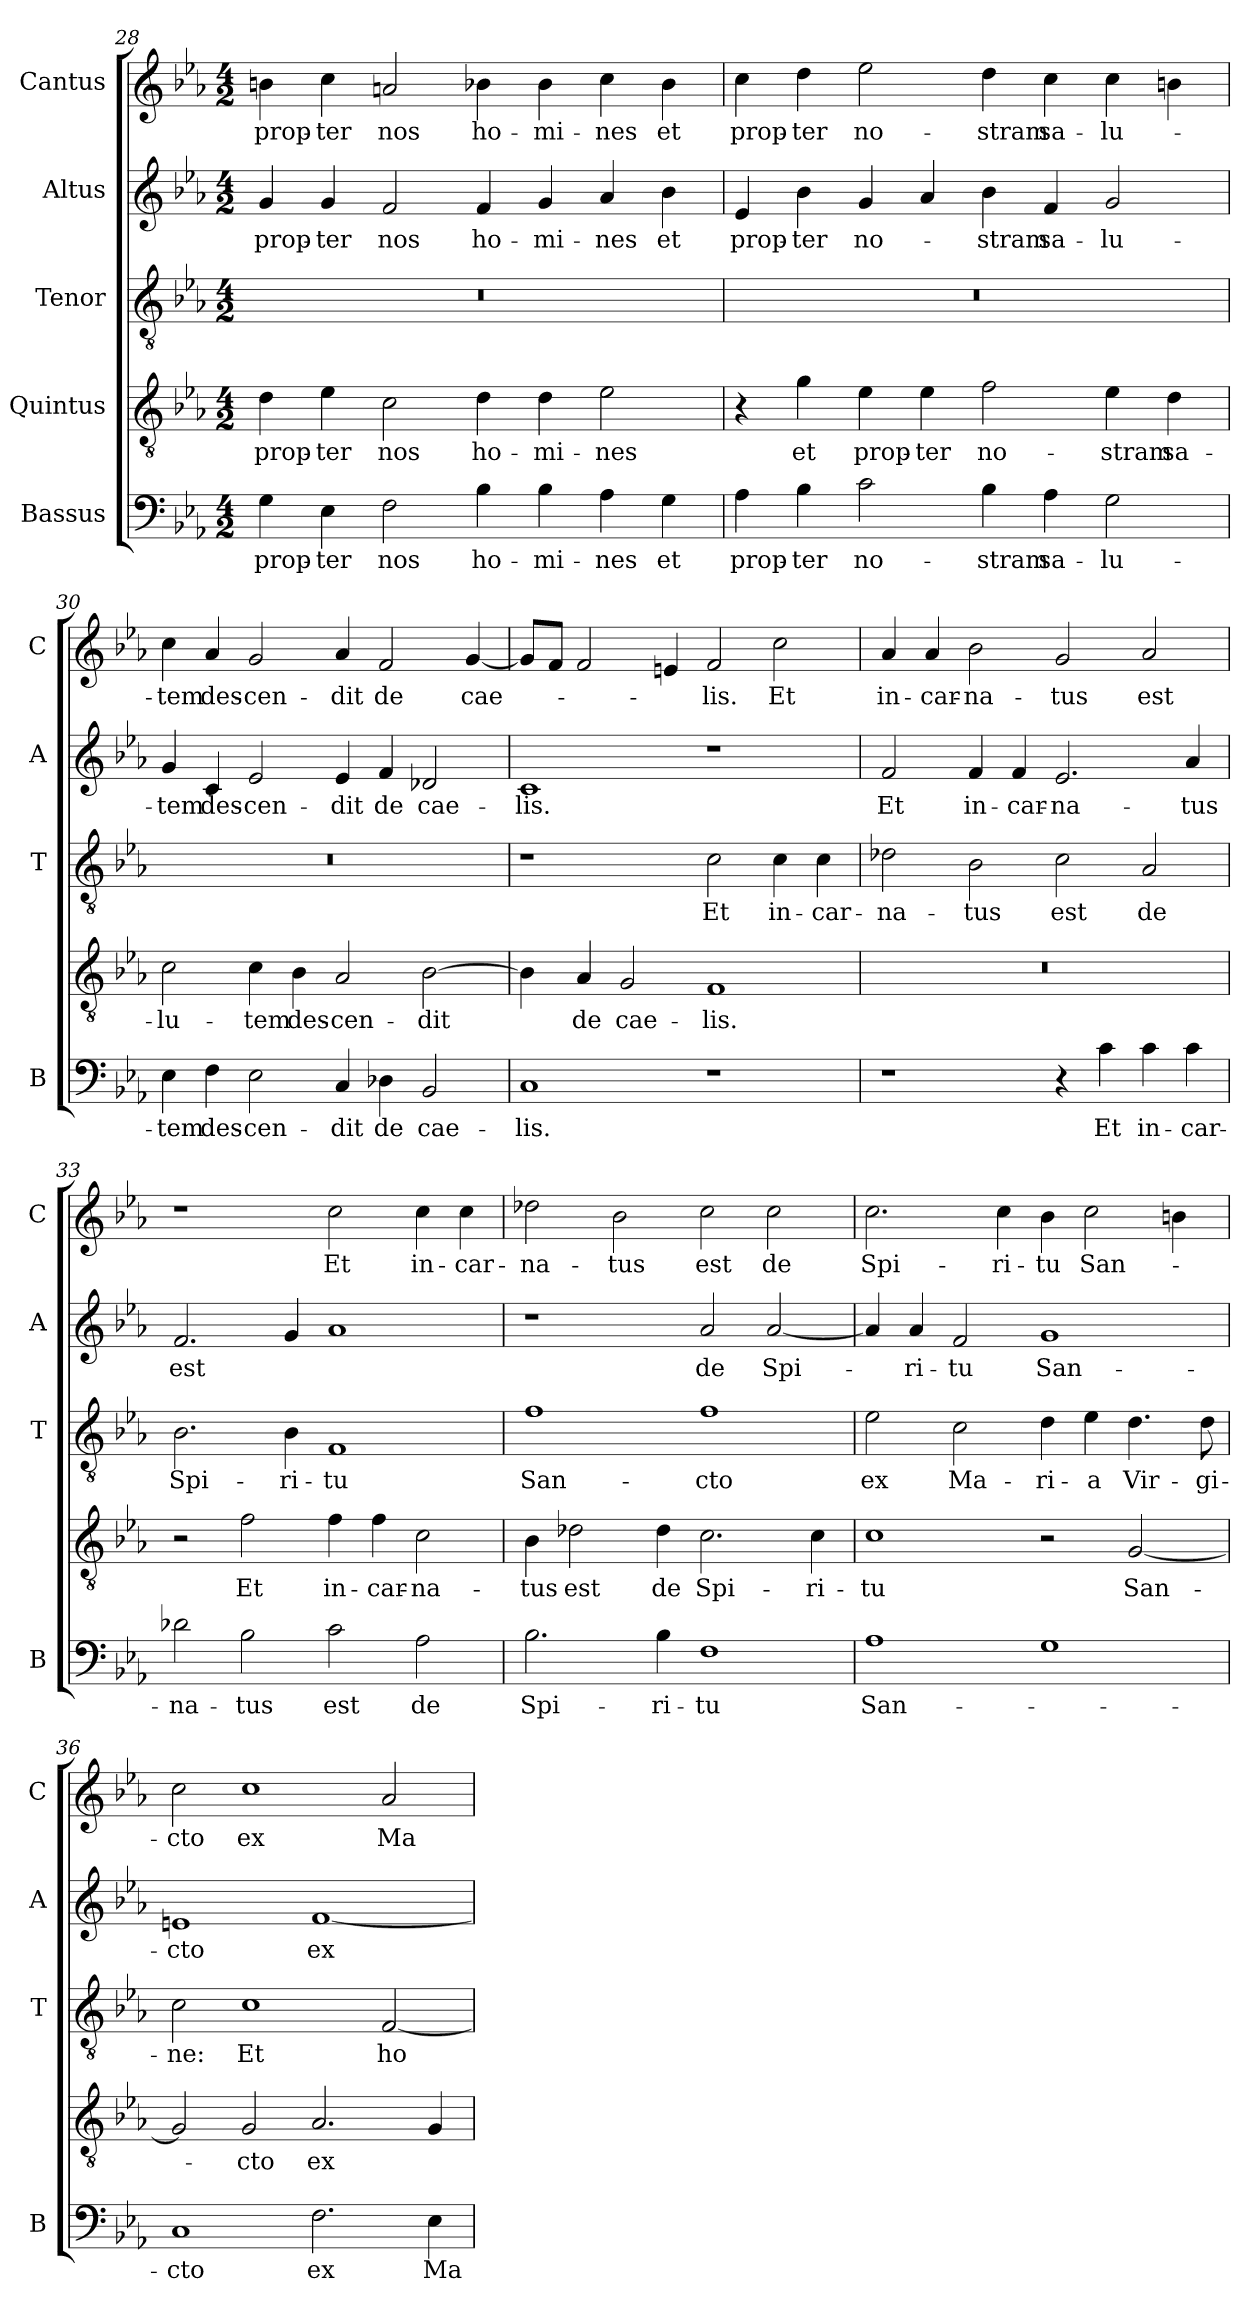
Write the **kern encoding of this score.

**kern	**text	**kern	**text	**kern	**text	**kern	**text	**kern	**text
*part5	*part5	*part4	*part4	*part3	*part3	*part2	*part2	*part1	*part1
*staff5	*staff5	*staff4	*staff4	*staff3	*staff3	*staff2	*staff2	*staff1	*staff1
*I"Bassus	*	*I"Quintus	*	*I"Tenor	*	*I"Altus	*	*I"Cantus	*
*I'B	*	*	*	*I'T	*	*I'A	*	*I'C	*
*clefF4	*	*clefGv2	*	*clefGv2	*	*clefG2	*	*clefG2	*
*k[b-e-a-]	*	*k[b-e-a-]	*	*k[b-e-a-]	*	*k[b-e-a-]	*	*k[b-e-a-]	*
*E-:	*	*E-:	*	*E-:	*	*E-:	*	*E-:	*
*M4/2	*	*M4/2	*	*M4/2	*	*M4/2	*	*M4/2	*
=28	=28	=28	=28	=28	=28	=28	=28	=28	=28
!	!LO:LY:b	!	!LO:LY:b	!	!	!	!LO:LY:b	!	!LO:LY:b
4G\	prop-	4d\	prop-	0r	.	4g/	prop-	4bn\	prop-
!	!LO:LY:b	!	!LO:LY:b	!	!	!	!LO:LY:b	!	!LO:LY:b
4E-\	-ter	4e-\	-ter	.	.	4g/	-ter	4cc\	-ter
!	!LO:LY:b	!	!LO:LY:b	!	!	!	!LO:LY:b	!	!LO:LY:b
2F\	nos	2c\	nos	.	.	2f/	nos	2an/	nos
!	!LO:LY:b	!	!LO:LY:b	!	!	!	!LO:LY:b	!	!LO:LY:b
4B-\	ho-	4d\	ho-	.	.	4f/	ho-	4b-X\	ho-
!	!LO:LY:b	!	!LO:LY:b	!	!	!	!LO:LY:b	!	!LO:LY:b
4B-\	-mi-	4d\	-mi-	.	.	4g/	-mi-	4b-\	-mi-
!	!LO:LY:b	!	!LO:LY:b	!	!	!	!LO:LY:b	!	!LO:LY:b
4A-\	-nes	2e-\	-nes	.	.	4a-/	-nes	4cc\	-nes
!	!LO:LY:b	!	!	!	!	!	!LO:LY:b	!	!LO:LY:b
4G\	et	.	.	.	.	4b-\	et	4b-\	et
!!LO:PB:g=z
=29	=29	=29	=29	=29	=29	=29	=29	=29	=29
!	!LO:LY:b	!	!	!	!	!	!LO:LY:b	!	!LO:LY:b
4A-\	prop-	4r	.	0r	.	4e-/	prop-	4cc\	prop-
!	!LO:LY:b	!	!LO:LY:b	!	!	!	!LO:LY:b	!	!LO:LY:b
4B-\	-ter	4g\	et	.	.	4b-\	-ter	4dd\	-ter
!	!LO:LY:b	!	!LO:LY:b	!	!	!	!LO:LY:b	!	!LO:LY:b
2c\	no-	4e-\	prop-	.	.	4g/	no-	2ee-\	no-
!	!	!	!LO:LY:b	!	!	!	!	!	!
.	.	4e-\	-ter	.	.	4a-/	.	.	.
!	!LO:LY:b	!	!LO:LY:b	!	!	!	!LO:LY:b	!	!LO:LY:b
4B-\	-stram	2f\	no-	.	.	4b-\	-stram	4dd\	-stram
!	!LO:LY:b	!	!	!	!	!	!LO:LY:b	!	!LO:LY:b
4A-\	sa-	.	.	.	.	4f/	sa-	4cc\	sa-
!	!LO:LY:b	!	!LO:LY:b	!	!	!	!LO:LY:b	!	!LO:LY:b
2G\	-lu-	4e-\	-stram	.	.	2g/	-lu-	4cc\	-lu-
!	!	!	!LO:LY:b	!	!	!	!	!	!
.	.	4d\	sa-	.	.	.	.	4bn\	.
=30	=30	=30	=30	=30	=30	=30	=30	=30	=30
!	!LO:LY:b	!	!LO:LY:b	!	!	!	!LO:LY:b	!	!LO:LY:b
4E-\	-tem	2c\	-lu-	0r	.	4g/	-tem	4cc\	-tem
!	!LO:LY:b	!	!	!	!	!	!LO:LY:b	!	!LO:LY:b
4F\	des-	.	.	.	.	4c/	des-	4a-/	des-
!	!LO:LY:b	!	!LO:LY:b	!	!	!	!LO:LY:b	!	!LO:LY:b
2E-\	-cen-	4c\	-tem	.	.	2e-/	-cen-	2g/	-cen-
!	!	!	!LO:LY:b	!	!	!	!	!	!
.	.	4B-\	des-	.	.	.	.	.	.
!	!LO:LY:b	!	!LO:LY:b	!	!	!	!LO:LY:b	!	!LO:LY:b
4C/	-dit	2A-/	-cen-	.	.	4e-/	-dit	4a-/	-dit
!	!LO:LY:b	!	!	!	!	!	!LO:LY:b	!	!LO:LY:b
4D-X\	de	.	.	.	.	4f/	de	2f/	de
!	!LO:LY:b	!	!LO:LY:b	!	!	!	!LO:LY:b	!	!
2BB-/	cae-	[2B-\	-dit	.	.	2d-X/	cae-	.	.
!	!	!	!	!	!	!	!	!	!LO:LY:b
.	.	.	.	.	.	.	.	[4g/	cae-
=31	=31	=31	=31	=31	=31	=31	=31	=31	=31
!	!LO:LY:b	!	!	!	!	!	!LO:LY:b	!	!
1C	-lis.	4B-\]	.	1r	.	1c	-lis.	8g/L]	.
.	.	.	.	.	.	.	.	8f/J	.
!	!	!	!LO:LY:b	!	!	!	!	!	!
.	.	4A-/	de	.	.	.	.	2f/	.
!	!	!	!LO:LY:b	!	!	!	!	!	!
.	.	2G/	cae-	.	.	.	.	.	.
.	.	.	.	.	.	.	.	4en/	.
!	!	!	!LO:LY:b	!	!LO:LY:b	!	!	!	!LO:LY:b
1r	.	1F	-lis.	2c\	Et	1r	.	2f/	-lis.
!	!	!	!	!	!LO:LY:b	!	!	!	!LO:LY:b
.	.	.	.	4c\	in-	.	.	2cc\	Et
!	!	!	!	!	!LO:LY:b	!	!	!	!
.	.	.	.	4c\	-car-	.	.	.	.
=32	=32	=32	=32	=32	=32	=32	=32	=32	=32
!	!	!	!	!	!LO:LY:b	!	!LO:LY:b	!	!LO:LY:b
1r	.	0r	.	2d-X\	-na-	2f/	Et	4a-/	in-
!	!	!	!	!	!	!	!	!	!LO:LY:b
.	.	.	.	.	.	.	.	4a-/	-car-
!	!	!	!	!	!LO:LY:b	!	!LO:LY:b	!	!LO:LY:b
.	.	.	.	2B-\	-tus	4f/	in-	2b-\	-na-
!	!	!	!	!	!	!	!LO:LY:b	!	!
.	.	.	.	.	.	4f/	-car-	.	.
!	!	!	!	!	!LO:LY:b	!	!LO:LY:b	!	!LO:LY:b
4r	.	.	.	2c\	est	2.e-/	-na-	2g/	-tus
!	!LO:LY:b	!	!	!	!	!	!	!	!
4c\	Et	.	.	.	.	.	.	.	.
!	!LO:LY:b	!	!	!	!LO:LY:b	!	!	!	!LO:LY:b
4c\	in-	.	.	2A-/	de	.	.	2a-/	est
!	!LO:LY:b	!	!	!	!	!	!LO:LY:b	!	!
4c\	-car-	.	.	.	.	4a-/	-tus	.	.
!!LO:LB:g=z
=33	=33	=33	=33	=33	=33	=33	=33	=33	=33
!	!LO:LY:b	!	!	!	!LO:LY:b	!	!LO:LY:b	!	!
2d-X\	-na-	2r	.	2.B-\	Spi-	2.f/	est	1r	.
!	!LO:LY:b	!	!LO:LY:b	!	!	!	!	!	!
2B-\	-tus	2f\	Et	.	.	.	.	.	.
!	!	!	!	!	!LO:LY:b	!	!	!	!
.	.	.	.	4B-\	-ri-	4g/	.	.	.
!	!LO:LY:b	!	!LO:LY:b	!	!LO:LY:b	!	!	!	!LO:LY:b
2c\	est	4f\	in-	1F	-tu	1a-	.	2cc\	Et
!	!	!	!LO:LY:b	!	!	!	!	!	!
.	.	4f\	-car-	.	.	.	.	.	.
!	!LO:LY:b	!	!LO:LY:b	!	!	!	!	!	!LO:LY:b
2A-\	de	2c\	-na-	.	.	.	.	4cc\	in-
!	!	!	!	!	!	!	!	!	!LO:LY:b
.	.	.	.	.	.	.	.	4cc\	-car-
=34	=34	=34	=34	=34	=34	=34	=34	=34	=34
!	!LO:LY:b	!	!LO:LY:b	!	!LO:LY:b	!	!	!	!LO:LY:b
2.B-\	Spi-	4B-\	-tus	1f	San-	1r	.	2dd-X\	-na-
!	!	!	!LO:LY:b	!	!	!	!	!	!
.	.	2d-X\	est	.	.	.	.	.	.
!	!	!	!	!	!	!	!	!	!LO:LY:b
.	.	.	.	.	.	.	.	2b-\	-tus
!	!LO:LY:b	!	!LO:LY:b	!	!	!	!	!	!
4B-\	-ri-	4d-\	de	.	.	.	.	.	.
!	!LO:LY:b	!	!LO:LY:b	!	!LO:LY:b	!	!LO:LY:b	!	!LO:LY:b
1F	-tu	2.c\	Spi-	1f	-cto	2a-/	de	2cc\	est
!	!	!	!	!	!	!	!LO:LY:b	!	!LO:LY:b
.	.	.	.	.	.	[2a-/	Spi-	2cc\	de
!	!	!	!LO:LY:b	!	!	!	!	!	!
.	.	4c\	-ri-	.	.	.	.	.	.
=35	=35	=35	=35	=35	=35	=35	=35	=35	=35
!	!LO:LY:b	!	!LO:LY:b	!	!LO:LY:b	!	!	!	!LO:LY:b
1A-	San-	1c	-tu	2e-\	ex	4a-/]	.	2.cc\	Spi-
!	!	!	!	!	!	!	!LO:LY:b	!	!
.	.	.	.	.	.	4a-/	-ri-	.	.
!	!	!	!	!	!LO:LY:b	!	!LO:LY:b	!	!
.	.	.	.	2c\	Ma-	2f/	-tu	.	.
!	!	!	!	!	!	!	!	!	!LO:LY:b
.	.	.	.	.	.	.	.	4cc\	-ri-
!	!	!	!	!	!LO:LY:b	!	!LO:LY:b	!	!LO:LY:b
1G	.	2r	.	4d\	-ri-	1g	San-	4b-\	-tu
!	!	!	!	!	!LO:LY:b	!	!	!	!LO:LY:b
.	.	.	.	4e-\	-a	.	.	2cc\	San-
!	!	!	!LO:LY:b	!	!LO:LY:b	!	!	!	!
.	.	[2G/	San-	4.d\	Vir-	.	.	.	.
.	.	.	.	.	.	.	.	4bn\	.
!	!	!	!	!	!LO:LY:b	!	!	!	!
.	.	.	.	8d\	-gi-	.	.	.	.
=36	=36	=36	=36	=36	=36	=36	=36	=36	=36
!	!LO:LY:b	!	!	!	!LO:LY:b	!	!LO:LY:b	!	!LO:LY:b
1C	-cto	2G/]	.	2c\	-ne:	1en	-cto	2cc\	-cto
!	!	!	!LO:LY:b	!	!LO:LY:b	!	!	!	!LO:LY:b
.	.	2G/	-cto	1c	Et	.	.	1cc	ex
!	!LO:LY:b	!	!LO:LY:b	!	!	!	!LO:LY:b	!	!
2.F\	ex	2.A-/	ex	.	.	[1f	ex	.	.
!	!	!	!	!	!LO:LY:b	!	!	!	!LO:LY:b
.	.	.	.	[2F/	ho-	.	.	2a-/	Ma-
!	!LO:LY:b	!	!	!	!	!	!	!	!
4E-\	Ma-	4G/	.	.	.	.	.	.	.
=	=	=	=	=	=	=	=	=	=
*-	*-	*-	*-	*-	*-	*-	*-	*-	*-
